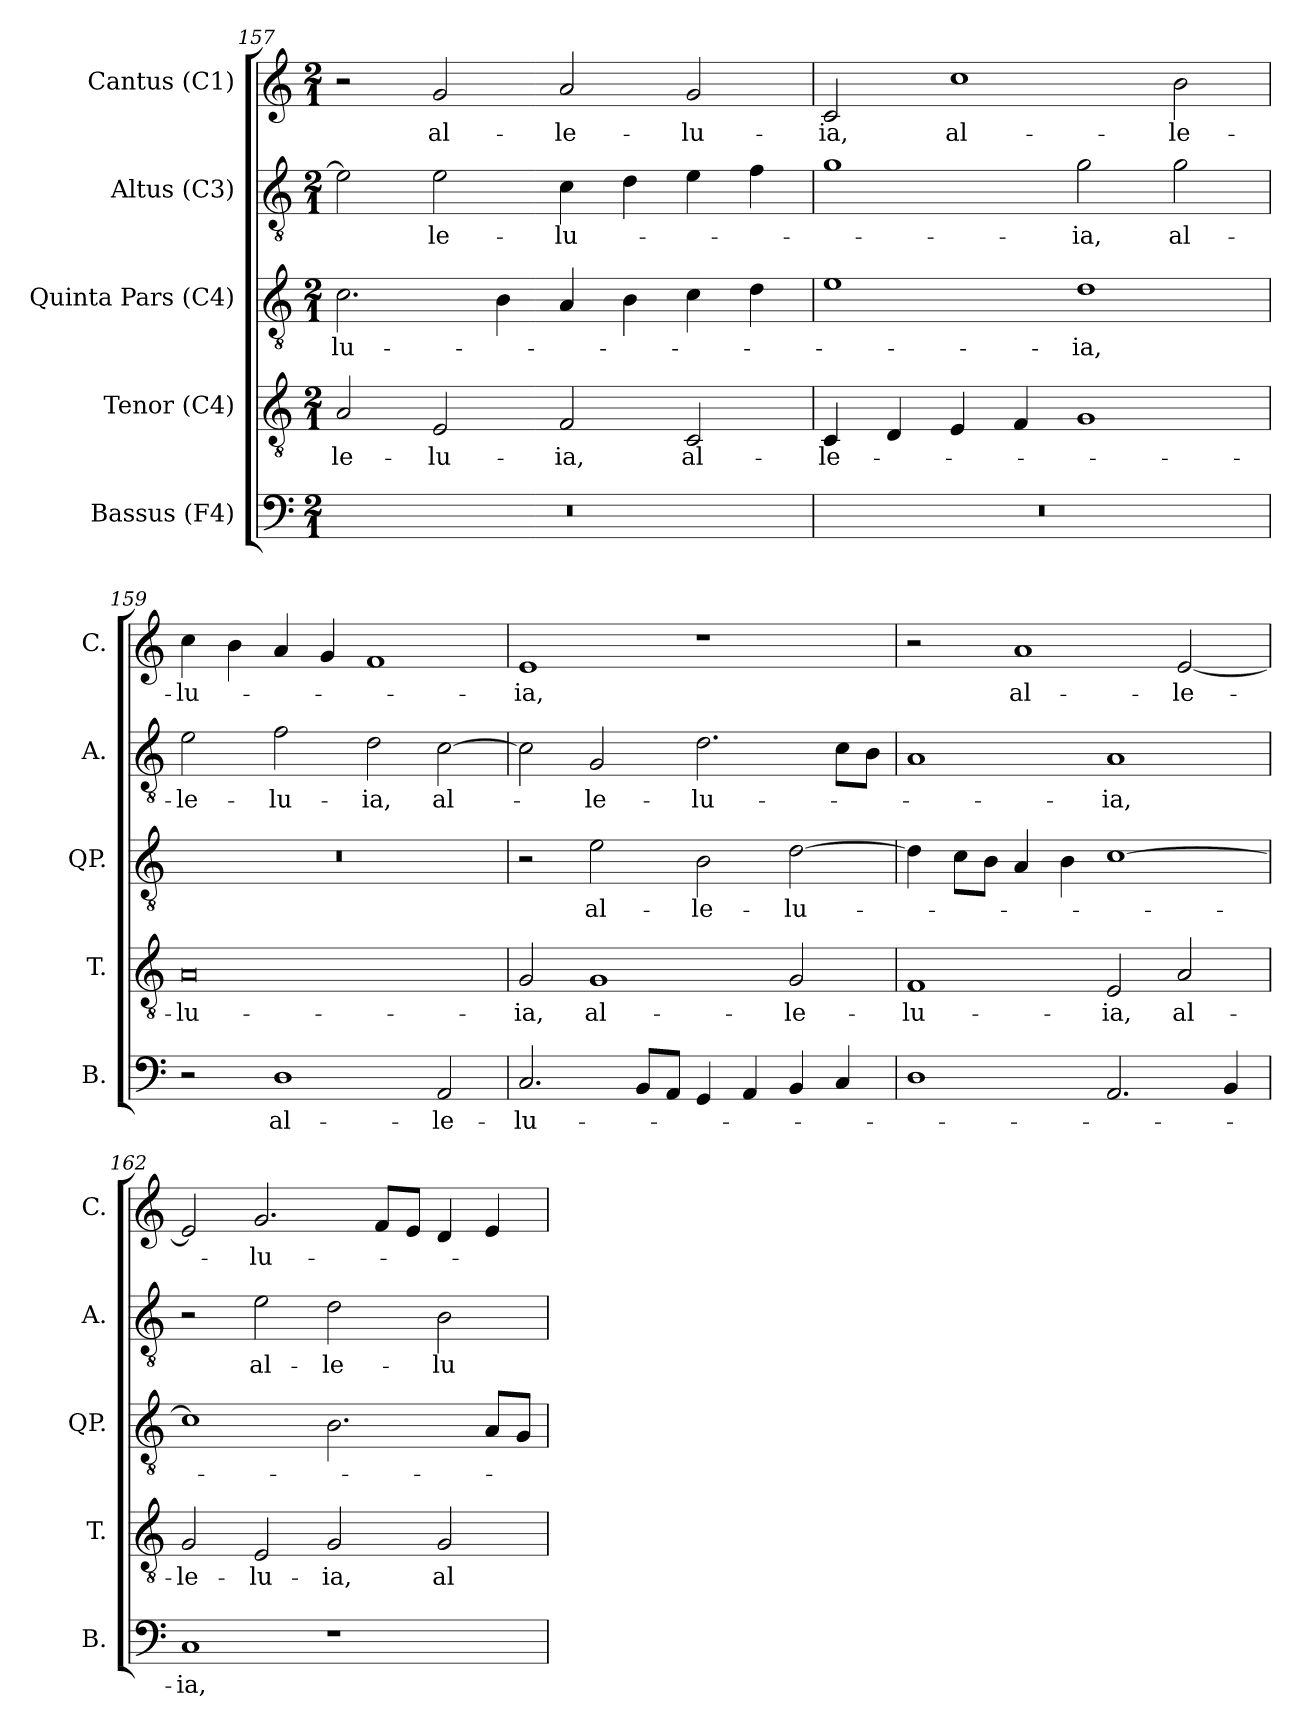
**kern	**text	**kern	**text	**kern	**text	**kern	**text	**kern	**text
*part5	*part5	*part4	*part4	*part3	*part3	*part2	*part2	*part1	*part1
*staff5	*staff5	*staff4	*staff4	*staff3	*staff3	*staff2	*staff2	*staff1	*staff1
*I"Bassus (F4)	*	*I"Tenor (C4)	*	*I"Quinta Pars (C4)	*	*I"Altus (C3)	*	*I"Cantus (C1)	*
*I'B.	*	*I'T.	*	*I'QP.	*	*I'A.	*	*I'C.	*
*clefF4	*	*clefGv2	*	*clefGv2	*	*clefGv2	*	*clefG2	*
*	*	*ITrd7c12	*	*ITrd7c12	*	*ITrd7c12	*	*	*
*k[]	*	*k[]	*	*k[]	*	*k[]	*	*k[]	*
*C:	*	*C:	*	*C:	*	*C:	*	*C:	*
*M2/1	*	*M2/1	*	*M2/1	*	*M2/1	*	*M2/1	*
=157	=157	=157	=157	=157	=157	=157	=157	=157	=157
!LO:N:vis=1	!	!	!	!	!	!	!	!	!
!	!	!	!LO:LY:b:color=#000000	!	!	!	!	!	!
!	!	!	!	!	!LO:LY:b:color=#000000	!	!	!	!
0r	.	2AAi/	-le-	2.Ci\	-lu-	2Ei\]	.	2r	.
!	!	!	!LO:LY:b:color=#000000	!	!	!	!	!	!
!	!	!	!	!	!	!	!LO:LY:b:color=#000000	!	!
!	!	!	!	!	!	!	!	!	!LO:LY:b:color=#000000
.	.	2EEi/	-lu-	.	.	2Ei\	-le-	2gi/	al-
.	.	.	.	4BBi\	.	.	.	.	.
!	!	!	!LO:LY:b:color=#000000	!	!	!	!	!	!
!	!	!	!	!	!	!	!LO:LY:b:color=#000000	!	!
!	!	!	!	!	!	!	!	!	!LO:LY:b:color=#000000
.	.	2FFi/	-ia,	4AAi/	.	4Ci\	-lu-	2ai/	-le-
.	.	.	.	4BBi\	.	4Di\	.	.	.
!	!	!	!LO:LY:b:color=#000000	!	!	!	!	!	!
!	!	!	!	!	!	!	!	!	!LO:LY:b:color=#000000
.	.	2CCi/	al-	4Ci\	.	4Ei\	.	2gi/	-lu-
.	.	.	.	4Di\	.	4Fi\	.	.	.
=158	=158	=158	=158	=158	=158	=158	=158	=158	=158
!LO:N:vis=1	!	!	!	!	!	!	!	!	!
!	!	!	!LO:LY:b:color=#000000	!	!	!	!	!	!
!	!	!	!	!	!	!	!	!	!LO:LY:b:color=#000000
0r	.	4CCi/	-le-	1Ei	.	1Gi	.	2ci/	-ia,
.	.	4DDi/	.	.	.	.	.	.	.
!	!	!	!	!	!	!	!	!	!LO:LY:b:color=#000000
.	.	4EEi/	.	.	.	.	.	1cci	al-
.	.	4FFi/	.	.	.	.	.	.	.
!	!	!	!	!	!LO:LY:b:color=#000000	!	!	!	!
!	!	!	!	!	!	!	!LO:LY:b:color=#000000	!	!
.	.	1GGi	.	1Di	-ia,	2Gi\	-ia,	.	.
!	!	!	!	!	!	!	!LO:LY:b:color=#000000	!	!
!	!	!	!	!	!	!	!	!	!LO:LY:b:color=#000000
.	.	.	.	.	.	2Gi\	al-	2bi\	-le-
=159	=159	=159	=159	=159	=159	=159	=159	=159	=159
!	!	!	!LO:LY:b:color=#000000	!LO:N:vis=1	!	!	!	!	!
!	!	!	!	!	!	!	!LO:LY:b:color=#000000	!	!
!	!	!	!	!	!	!	!	!	!LO:LY:b:color=#000000
2r	.	0AAi	-lu-	0r	.	2Ei\	-le-	4cci\	-lu-
.	.	.	.	.	.	.	.	4bi\	.
!	!LO:LY:b:color=#000000	!	!	!	!	!	!	!	!
!	!	!	!	!	!	!	!LO:LY:b:color=#000000	!	!
1Di	al-	.	.	.	.	2Fi\	-lu-	4ai/	.
.	.	.	.	.	.	.	.	4gi/	.
!	!	!	!	!	!	!	!LO:LY:b:color=#000000	!	!
.	.	.	.	.	.	2Di\	-ia,	1fi	.
!	!LO:LY:b:color=#000000	!	!	!	!	!	!	!	!
!	!	!	!	!	!	!	!LO:LY:b:color=#000000	!	!
2AAi/	-le-	.	.	.	.	[2Ci\	al-	.	.
!!LO:LB:g=z
=160	=160	=160	=160	=160	=160	=160	=160	=160	=160
!	!LO:LY:b:color=#000000	!	!	!	!	!	!	!	!
!	!	!	!LO:LY:b:color=#000000	!	!	!	!	!	!
!	!	!	!	!	!	!	!	!	!LO:LY:b:color=#000000
2.Ci/	-lu-	2GGi/	-ia,	2r	.	2Ci\]	.	1ei	-ia,
!	!	!	!LO:LY:b:color=#000000	!	!	!	!	!	!
!	!	!	!	!	!LO:LY:b:color=#000000	!	!	!	!
!	!	!	!	!	!	!	!LO:LY:b:color=#000000	!	!
.	.	1GGi	al-	2Ei\	al-	2GGi/	-le-	.	.
8BBi/L	.	.	.	.	.	.	.	.	.
8AAi/J	.	.	.	.	.	.	.	.	.
!	!	!	!	!	!LO:LY:b:color=#000000	!	!	!	!
!	!	!	!	!	!	!	!LO:LY:b:color=#000000	!	!
4GGi/	.	.	.	2BBi\	-le-	2.Di\	-lu-	1r	.
4AAi/	.	.	.	.	.	.	.	.	.
!	!	!	!LO:LY:b:color=#000000	!	!	!	!	!	!
!	!	!	!	!	!LO:LY:b:color=#000000	!	!	!	!
4BBi/	.	2GGi/	-le-	[2Di\	-lu-	.	.	.	.
4Ci/	.	.	.	.	.	8Ci\L	.	.	.
.	.	.	.	.	.	8BBi\J	.	.	.
=161	=161	=161	=161	=161	=161	=161	=161	=161	=161
!	!	!	!LO:LY:b:color=#000000	!	!	!	!	!	!
1Di	.	1FFi	-lu-	4Di\]	.	1AAi	.	2r	.
.	.	.	.	8Ci\L	.	.	.	.	.
.	.	.	.	8BBi\J	.	.	.	.	.
!	!	!	!	!	!	!	!	!	!LO:LY:b:color=#000000
.	.	.	.	4AAi/	.	.	.	1ai	al-
.	.	.	.	4BBi\	.	.	.	.	.
!	!	!	!LO:LY:b:color=#000000	!	!	!	!	!	!
!	!	!	!	!	!	!	!LO:LY:b:color=#000000	!	!
2.AAi/	.	2EEi/	-ia,	[1Ci	.	1AAi	-ia,	.	.
!	!	!	!LO:LY:b:color=#000000	!	!	!	!	!	!
!	!	!	!	!	!	!	!	!	!LO:LY:b:color=#000000
.	.	2AAi/	al-	.	.	.	.	[2ei/	-le-
4BBi/	.	.	.	.	.	.	.	.	.
=162	=162	=162	=162	=162	=162	=162	=162	=162	=162
!	!LO:LY:b:color=#000000	!	!	!	!	!	!	!	!
!	!	!	!LO:LY:b:color=#000000	!	!	!	!	!	!
1Ci	-ia,	2GGi/	-le-	1Ci]	.	2r	.	2ei/]	.
!	!	!	!LO:LY:b:color=#000000	!	!	!	!	!	!
!	!	!	!	!	!	!	!LO:LY:b:color=#000000	!	!
!	!	!	!	!	!	!	!	!	!LO:LY:b:color=#000000
.	.	2EEi/	-lu-	.	.	2Ei\	al-	2.gi/	-lu-
!	!	!	!LO:LY:b:color=#000000	!	!	!	!	!	!
!	!	!	!	!	!	!	!LO:LY:b:color=#000000	!	!
1r	.	2GGi/	-ia,	2.BBi\	.	2Di\	-le-	.	.
.	.	.	.	.	.	.	.	8fi/L	.
.	.	.	.	.	.	.	.	8ei/J	.
!	!	!	!LO:LY:b:color=#000000	!	!	!	!	!	!
!	!	!	!	!	!	!	!LO:LY:b:color=#000000	!	!
.	.	2GGi/	al-	.	.	2BBi\	-lu-	4di/	.
.	.	.	.	8AAi/L	.	.	.	4ei/	.
.	.	.	.	8GGi/J	.	.	.	.	.
=	=	=	=	=	=	=	=	=	=
*-	*-	*-	*-	*-	*-	*-	*-	*-	*-
